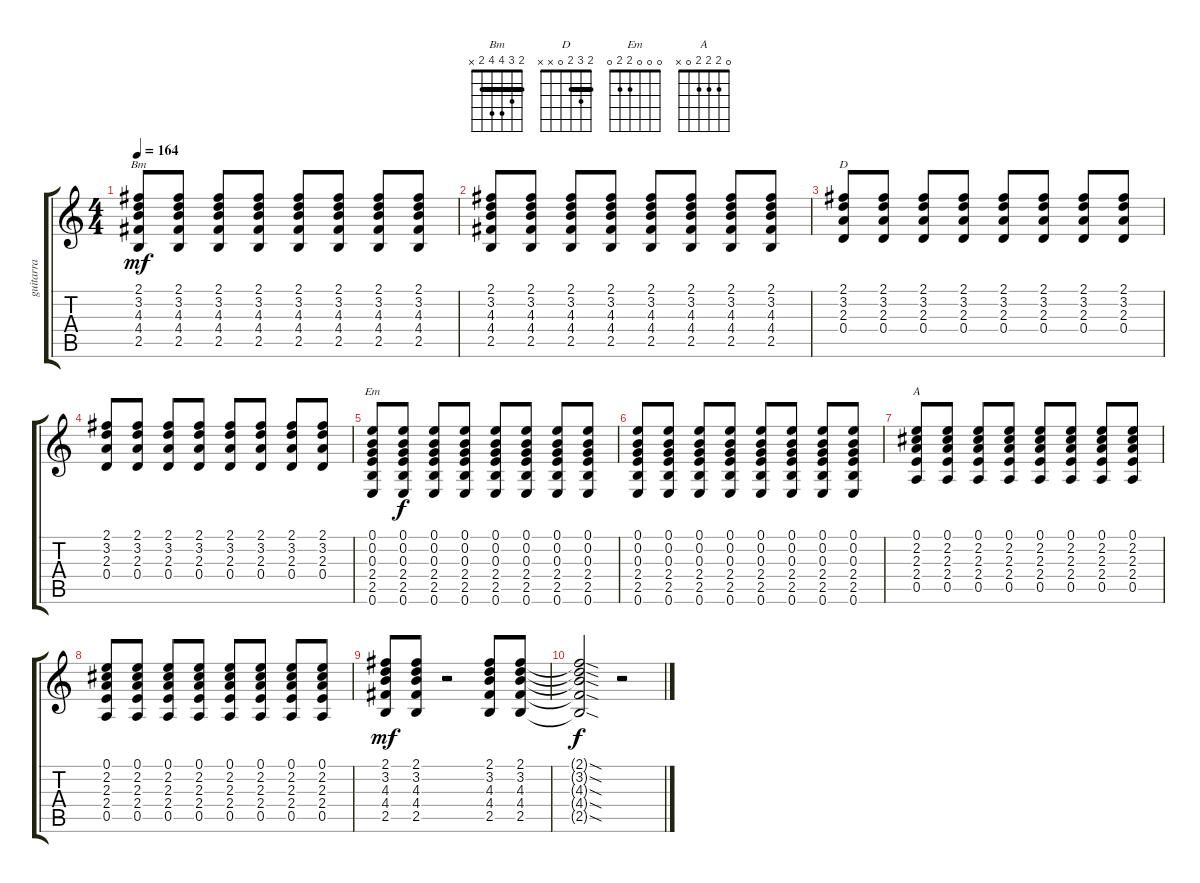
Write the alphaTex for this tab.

\track ("guitarra" "guitarra") {instrument distortionguitar}
\staff {score tabs}
\tuning (E4 B3 G3 D3 A2 E2) {hide}
\chord ("Bm" 2 3 4 4 2 x) {barre 2}
\chord ("D" 2 3 2 0 x x) {barre 2}
\chord ("Em" 0 0 0 2 2 0)
\chord ("A" 0 2 2 2 0 x)
\ts (4 4)
\tempo 164
\clef g2
\ks c
(2.1 3.2 4.3 4.4 2.5).8{ch "Bm" dy mf} (2.1 3.2 4.3 4.4 2.5).8 (2.1 3.2 4.3 4.4 2.5).8 (2.1 3.2 4.3 4.4 2.5).8 (2.1 3.2 4.3 4.4 2.5).8 (2.1 3.2 4.3 4.4 2.5).8 (2.1 3.2 4.3 4.4 2.5).8 (2.1 3.2 4.3 4.4 2.5).8 |
(2.1 3.2 4.3 4.4 2.5).8 (2.1 3.2 4.3 4.4 2.5).8 (2.1 3.2 4.3 4.4 2.5).8 (2.1 3.2 4.3 4.4 2.5).8 (2.1 3.2 4.3 4.4 2.5).8 (2.1 3.2 4.3 4.4 2.5).8 (2.1 3.2 4.3 4.4 2.5).8 (2.1 3.2 4.3 4.4 2.5).8 |
(2.1 3.2 2.3 0.4).8{ch "D"} (2.1 3.2 2.3 0.4).8 (2.1 3.2 2.3 0.4).8 (2.1 3.2 2.3 0.4).8 (2.1 3.2 2.3 0.4).8 (2.1 3.2 2.3 0.4).8 (2.1 3.2 2.3 0.4).8 (2.1 3.2 2.3 0.4).8 |
(2.1 3.2 2.3 0.4).8 (2.1 3.2 2.3 0.4).8 (2.1 3.2 2.3 0.4).8 (2.1 3.2 2.3 0.4).8 (2.1 3.2 2.3 0.4).8 (2.1 3.2 2.3 0.4).8 (2.1 3.2 2.3 0.4).8 (2.1 3.2 2.3 0.4).8 |
(0.1 0.2 0.3 2.4 2.5 0.6).8{ch "Em"} (0.1 0.2 0.3 2.4 2.5 0.6).8{dy f} (0.1 0.2 0.3 2.4 2.5 0.6).8 (0.1 0.2 0.3 2.4 2.5 0.6).8 (0.1 0.2 0.3 2.4 2.5 0.6).8 (0.1 0.2 0.3 2.4 2.5 0.6).8 (0.1 0.2 0.3 2.4 2.5 0.6).8 (0.1 0.2 0.3 2.4 2.5 0.6).8 |
(0.1 0.2 0.3 2.4 2.5 0.6).8 (0.1 0.2 0.3 2.4 2.5 0.6).8 (0.1 0.2 0.3 2.4 2.5 0.6).8 (0.1 0.2 0.3 2.4 2.5 0.6).8 (0.1 0.2 0.3 2.4 2.5 0.6).8 (0.1 0.2 0.3 2.4 2.5 0.6).8 (0.1 0.2 0.3 2.4 2.5 0.6).8 (0.1 0.2 0.3 2.4 2.5 0.6).8 |
(0.1 2.2 2.3 2.4 0.5).8{ch "A"} (0.1 2.2 2.3 2.4 0.5).8 (0.1 2.2 2.3 2.4 0.5).8 (0.1 2.2 2.3 2.4 0.5).8 (0.1 2.2 2.3 2.4 0.5).8 (0.1 2.2 2.3 2.4 0.5).8 (0.1 2.2 2.3 2.4 0.5).8 (0.1 2.2 2.3 2.4 0.5).8 |
(0.1 2.2 2.3 2.4 0.5).8 (0.1 2.2 2.3 2.4 0.5).8 (0.1 2.2 2.3 2.4 0.5).8 (0.1 2.2 2.3 2.4 0.5).8 (0.1 2.2 2.3 2.4 0.5).8 (0.1 2.2 2.3 2.4 0.5).8 (0.1 2.2 2.3 2.4 0.5).8 (0.1 2.2 2.3 2.4 0.5).8 |
(2.1 3.2 4.3 4.4 2.5).8{dy mf} (2.1 3.2 4.3 4.4 2.5).8 r.2 (2.1 3.2 4.3 4.4 2.5).8 (2.1 3.2 4.3 4.4 2.5).8 |
(2.1{sod t} 3.2{sod t} 4.3{sod t} 4.4{sod t} 2.5{sod t}).2{dy f} r.2
